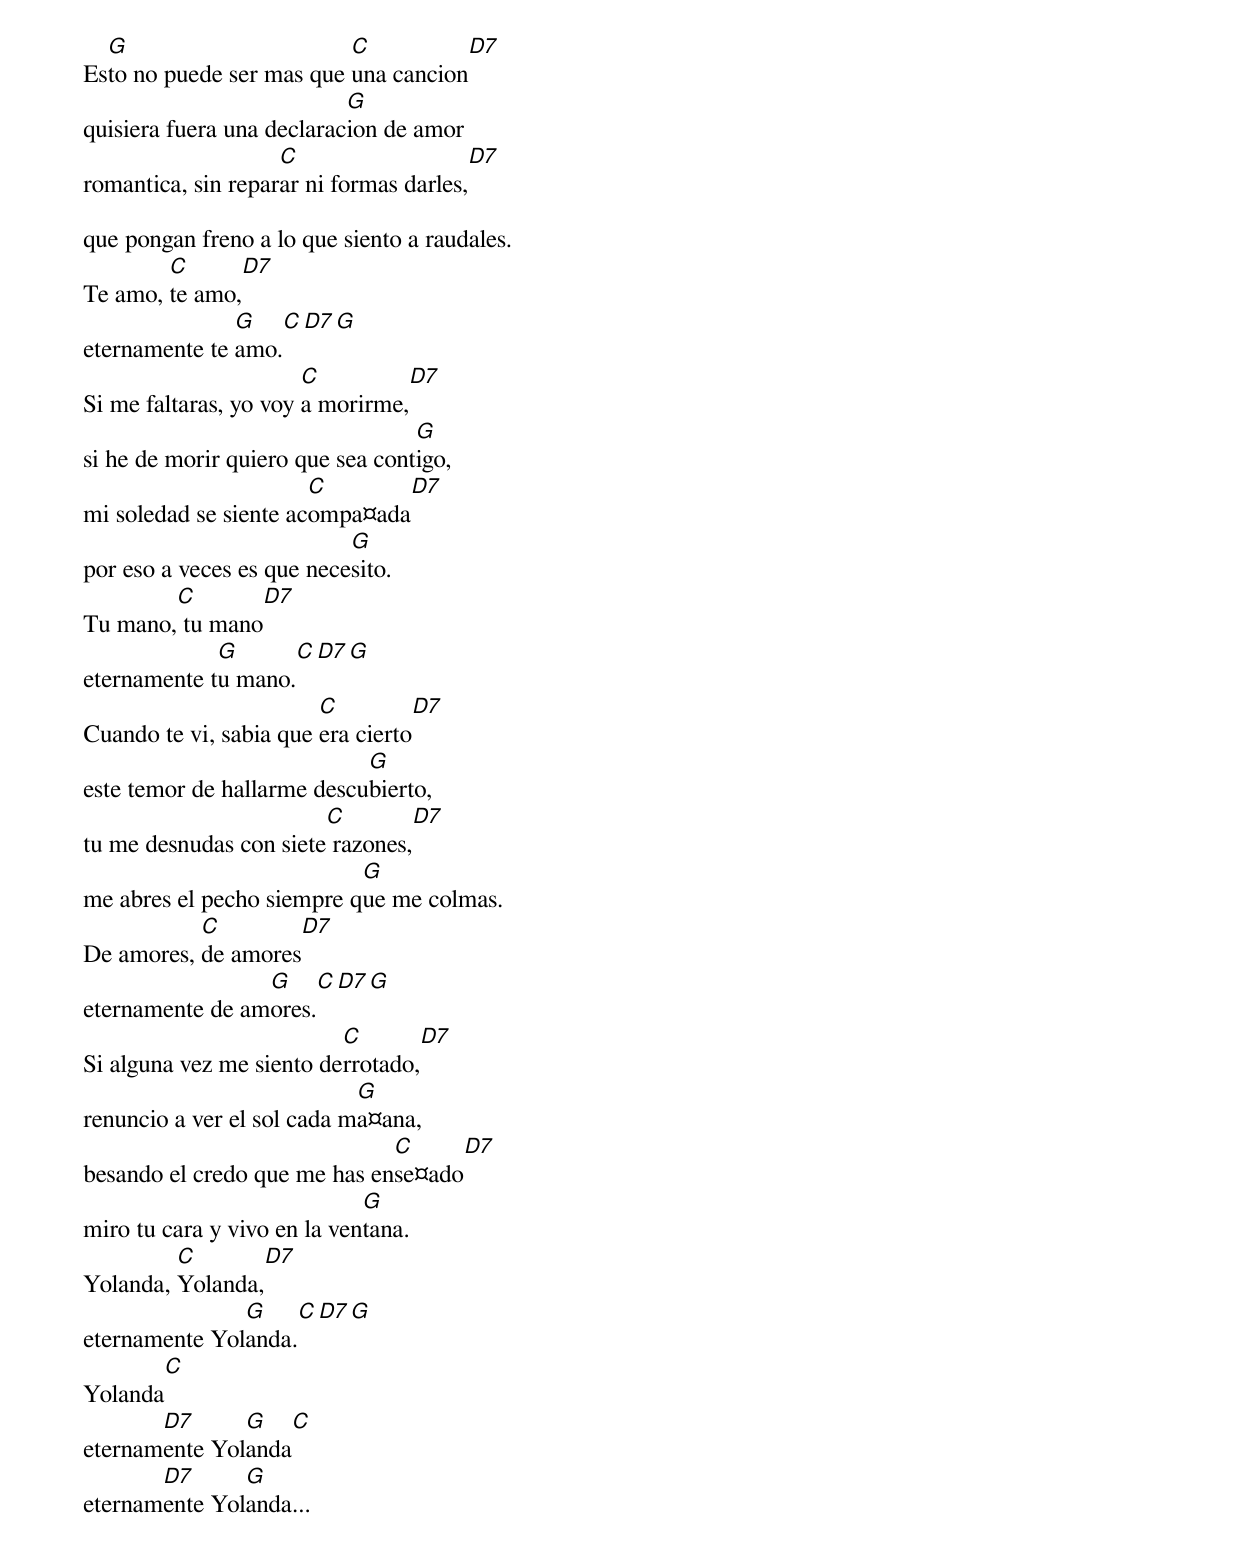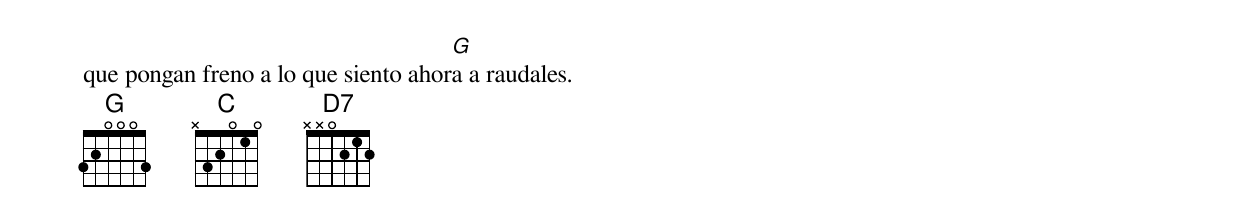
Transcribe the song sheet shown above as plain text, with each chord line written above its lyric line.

  G                       C            D7
Esto no puede ser mas que una cancion
                           G
quisiera fuera una declaracion de amor
                    C                    D7
romantica, sin reparar ni formas darles,

que pongan freno a lo que siento a raudales.
        C       D7
Te amo, te amo,
               G    C   D7   G
eternamente te amo.
                       C             D7
Si me faltaras, yo voy a morirme,
                                  G
si he de morir quiero que sea contigo,
                       C          D7
mi soledad se siente acompa¤ada
                           G
por eso a veces es que necesito.
        C          D7
Tu mano, tu mano
             G        C   D7   G
eternamente tu mano.
                        C            D7
Cuando te vi, sabia que era cierto
                            G
este temor de hallarme descubierto,
                        C          D7
tu me desnudas con siete razones,
                           G
me abres el pecho siempre que me colmas.
           C           D7
De amores, de amores
                 G      C   D7   G
eternamente de amores.
                          C         D7
Si alguna vez me siento derrotado,
                            G
renuncio a ver el sol cada ma¤ana,
                              C        D7
besando el credo que me has ense¤ado
                             G
miro tu cara y vivo en la ventana.
         C        D7
Yolanda, Yolanda,
               G      C   D7   G
eternamente Yolanda.
         C
Yolanda
       D7      G      C
eternamente Yolanda
       D7      G
eternamente Yolanda...
                                     G
que pongan freno a lo que siento ahora a raudales.
